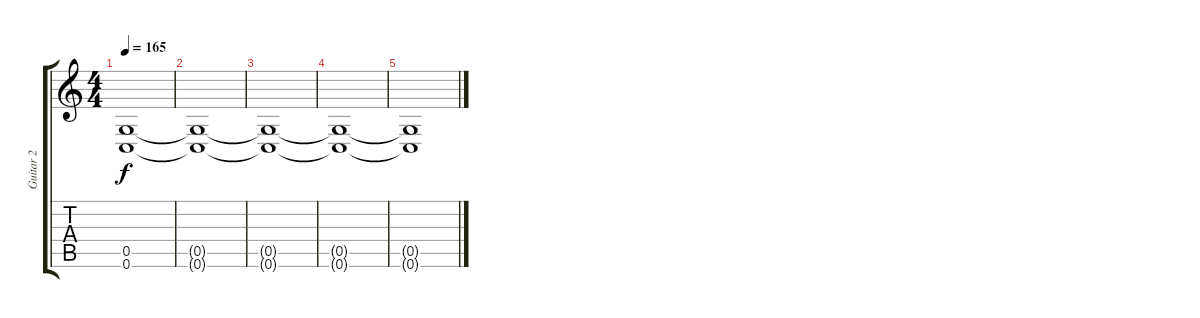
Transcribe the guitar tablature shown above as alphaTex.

\track ("Guitar 2" "Guitar 2") {instrument distortionguitar}
\staff {score tabs}
\tuning (D4 A3 F3 C3 G2 C2) {hide}
\ts (4 4)
\tempo 165
\clef g2
\ks c
(0.5{t} 0.6{t}).1{dy f} |
(0.5{t} 0.6{t}).1 |
(0.5{t} 0.6{t}).1 |
(0.5{t} 0.6{t}).1 |
(0.5{t} 0.6{t}).1
